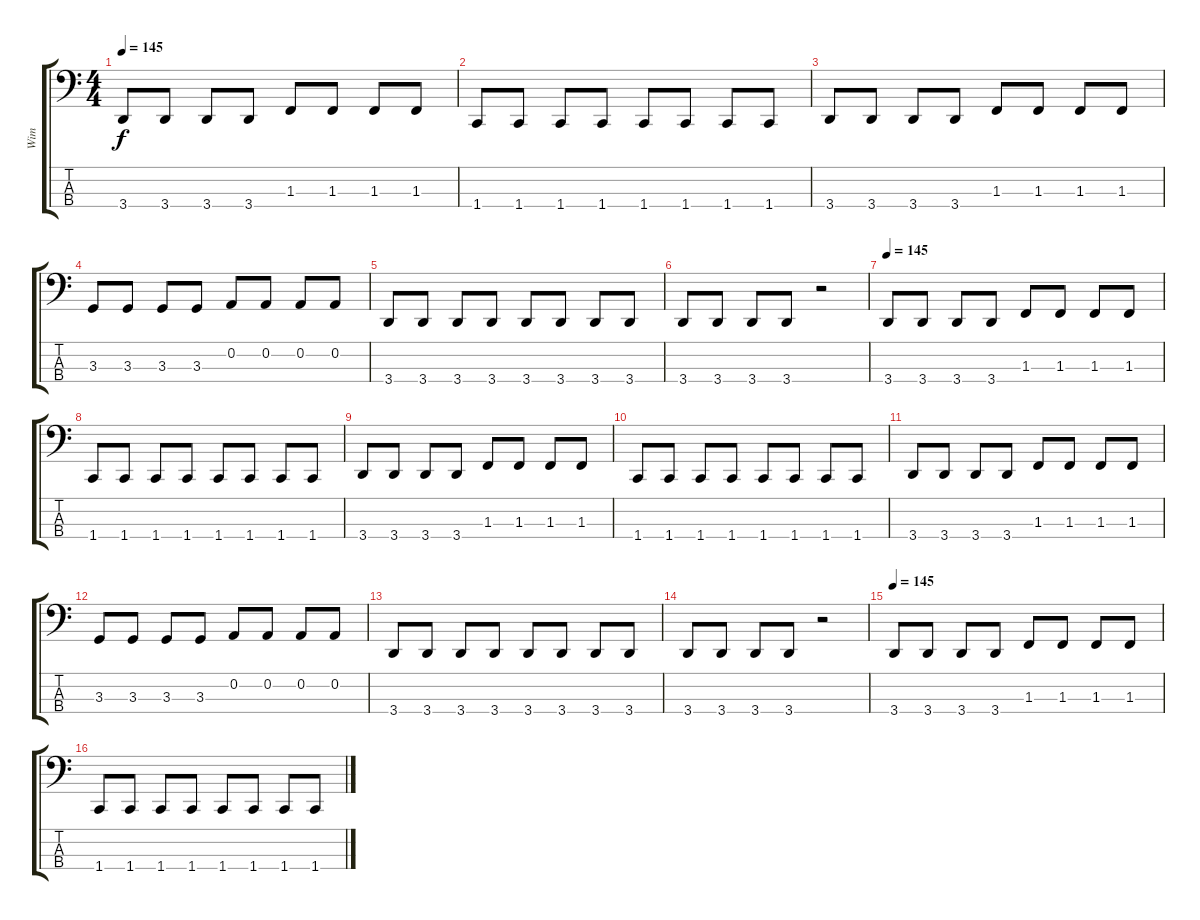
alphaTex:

\track ("Wim" "Wim") {instrument electricbasspick}
\staff {score tabs}
\tuning (D2 A1 E1 B0) {hide}
\ts (4 4)
\tempo 145
\clef f4
\ks c
3.4.8{dy f} 3.4.8 3.4.8 3.4.8 1.3.8 1.3.8 1.3.8 1.3.8 |
1.4.8 1.4.8 1.4.8 1.4.8 1.4.8 1.4.8 1.4.8 1.4.8 |
3.4.8 3.4.8 3.4.8 3.4.8 1.3.8 1.3.8 1.3.8 1.3.8 |
3.3.8 3.3.8 3.3.8 3.3.8 0.2.8 0.2.8 0.2.8 0.2.8 |
3.4.8 3.4.8 3.4.8 3.4.8 3.4.8 3.4.8 3.4.8 3.4.8 |
3.4.8 3.4.8 3.4.8 3.4.8 r.2 |
\tempo 145
3.4.8 3.4.8 3.4.8 3.4.8 1.3.8 1.3.8 1.3.8 1.3.8 |
1.4.8 1.4.8 1.4.8 1.4.8 1.4.8 1.4.8 1.4.8 1.4.8 |
3.4.8 3.4.8 3.4.8 3.4.8 1.3.8 1.3.8 1.3.8 1.3.8 |
1.4.8 1.4.8 1.4.8 1.4.8 1.4.8 1.4.8 1.4.8 1.4.8 |
3.4.8 3.4.8 3.4.8 3.4.8 1.3.8 1.3.8 1.3.8 1.3.8 |
3.3.8 3.3.8 3.3.8 3.3.8 0.2.8 0.2.8 0.2.8 0.2.8 |
3.4.8 3.4.8 3.4.8 3.4.8 3.4.8 3.4.8 3.4.8 3.4.8 |
3.4.8 3.4.8 3.4.8 3.4.8 r.2 |
\tempo 145
3.4.8 3.4.8 3.4.8 3.4.8 1.3.8 1.3.8 1.3.8 1.3.8 |
1.4.8 1.4.8 1.4.8 1.4.8 1.4.8 1.4.8 1.4.8 1.4.8
